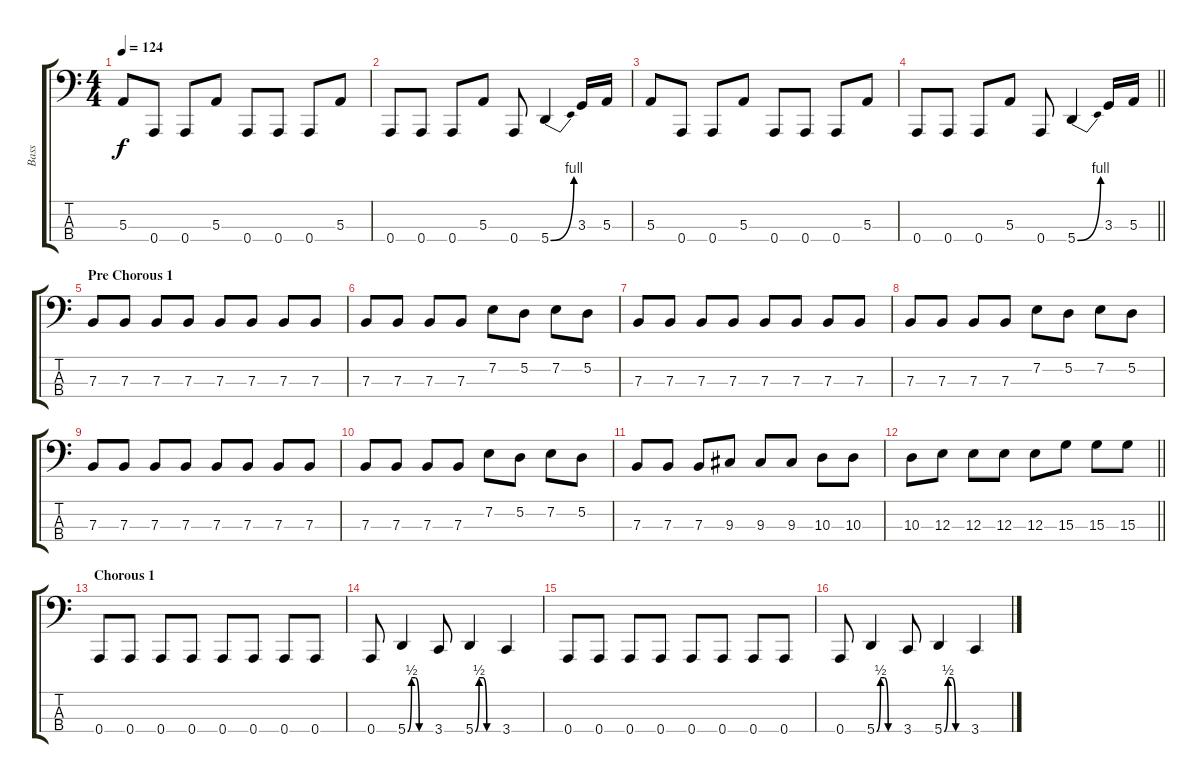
\track ("Bass" "Bass") {instrument electricbassfinger}
\staff {score tabs}
\tuning (D2 A1 E1 A0) {hide}
\ts (4 4)
\tempo 124
\clef f4
\ks c
5.3.8{dy f} 0.4.8 0.4.8 5.3.8 0.4.8 0.4.8 0.4.8 5.3.8 |
0.4.8 0.4.8 0.4.8 5.3.8 0.4.8 5.4{be (bend 0 0 60 4)}.4 3.3.16 5.3.16 |
5.3.8 0.4.8 0.4.8 5.3.8 0.4.8 0.4.8 0.4.8 5.3.8 |
\barLineRight lightlight
0.4.8 0.4.8 0.4.8 5.3.8 0.4.8 5.4{be (bend 0 0 60 4)}.4 3.3.16 5.3.16 |
\section ("" "Pre Chorous 1")
7.3.8 7.3.8 7.3.8 7.3.8 7.3.8 7.3.8 7.3.8 7.3.8 |
7.3.8 7.3.8 7.3.8 7.3.8 7.2.8 5.2.8 7.2.8 5.2.8 |
7.3.8 7.3.8 7.3.8 7.3.8 7.3.8 7.3.8 7.3.8 7.3.8 |
7.3.8 7.3.8 7.3.8 7.3.8 7.2.8 5.2.8 7.2.8 5.2.8 |
7.3.8 7.3.8 7.3.8 7.3.8 7.3.8 7.3.8 7.3.8 7.3.8 |
7.3.8 7.3.8 7.3.8 7.3.8 7.2.8 5.2.8 7.2.8 5.2.8 |
7.3.8 7.3.8 7.3.8 9.3.8 9.3.8 9.3.8 10.3.8 10.3.8 |
\barLineRight lightlight
10.3.8 12.3.8 12.3.8 12.3.8 12.3.8 15.3.8 15.3.8 15.3.8 |
\section ("" "Chorous 1")
0.4.8 0.4.8 0.4.8 0.4.8 0.4.8 0.4.8 0.4.8 0.4.8 |
0.4.8 5.4{be (custom 0 0 10 2 20 2 30 0 60 0)}.4 3.4.8 5.4{be (custom 0 0 10 2 20 2 30 0 60 0)}.4 3.4.4 |
0.4.8 0.4.8 0.4.8 0.4.8 0.4.8 0.4.8 0.4.8 0.4.8 |
0.4.8 5.4{be (custom 0 0 10 2 20 2 30 0 60 0)}.4 3.4.8 5.4{be (custom 0 0 10 2 20 2 30 0 60 0)}.4 3.4.4
